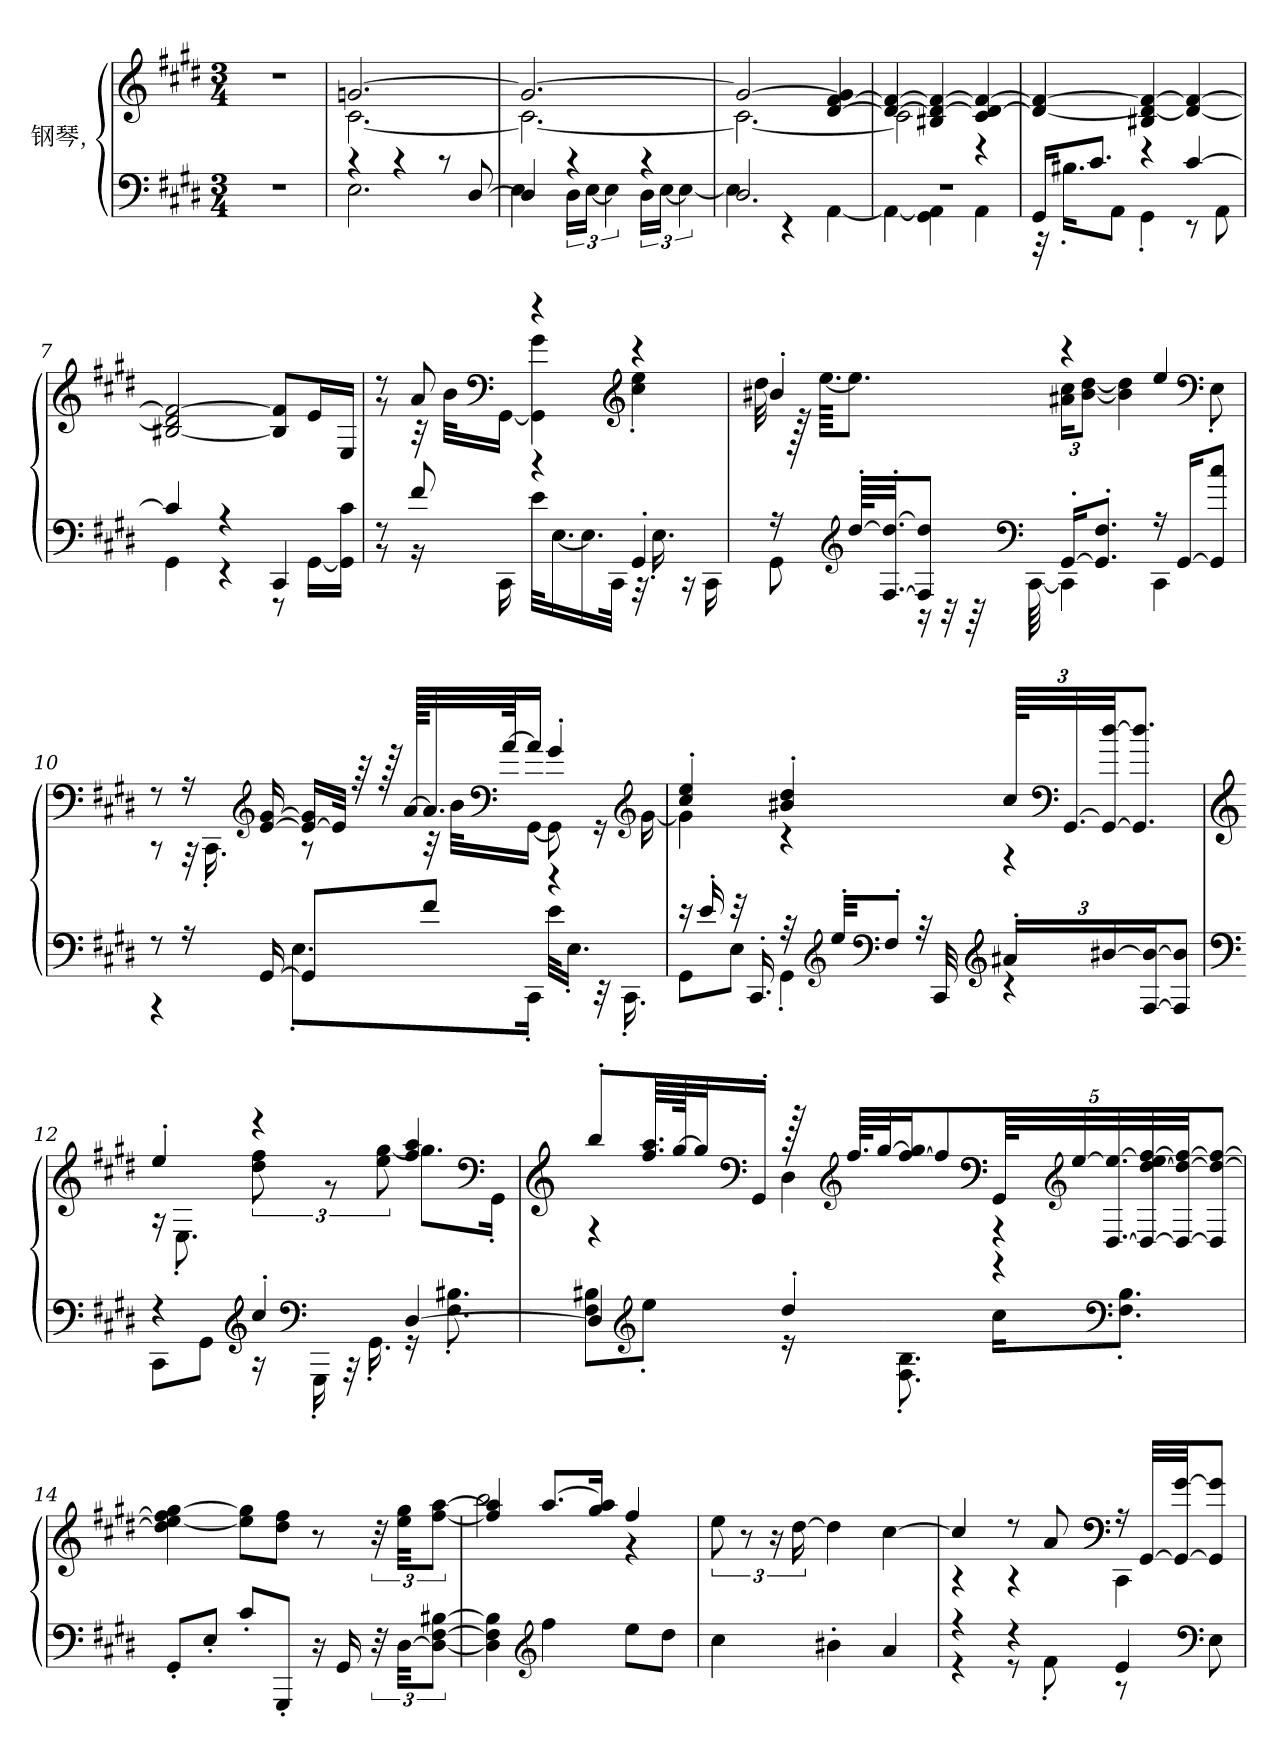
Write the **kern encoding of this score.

**kern	**kern
*part1	*part1
*staff2	*staff1
*I"钢琴,	*
*clefF4	*clefG2
*k[f#c#g#d#]	*k[f#c#g#d#]
*M3/4	*M3/4
*MM130	*MM130
=1	=1
2.r	2.r
=2	=2
*^	*^
4r	2.E\	[2.gn/	[2.c#\
4r	.	.	.
8r	.	.	.
[8D#/	.	.	.
=3	=3	=3	=3
4D#/]	4E\	2.g/_	2.c#\_
4r	24D#\LL	.	.
.	[24E\JJ	.	.
.	6E\]	.	.
4r	24D#\LL	.	.
.	[24E\JJ	.	.
.	6E\_	.	.
=4	=4	=4	=4
2.D#/	4E\]	2g/_	2.c#\_
.	4r	.	.
.	[4AA\	[4d#/ [4f#/ 4g/]	.
=5	=5	=5	=5
2.r	4AA\_	4d#/_ 4f#/_	2c#\]
.	4GG#\ 4AA\]	4B#X/ 4d#/_ 4f#/_	.
.	4AA\	4c#/ 4d#/_ 4f#/_	4r
*	*	*v	*v
=6	=6	=6
16GG#/KL	32r	4d#/_ 4f#/_
.	16.B#X'\KL	.
8.c#/J	.	.
.	8AA\J	.
4r	4GG#'\	4B#X/ 4d#/_ 4f#/_
[4c#/	8r	4d#/_ 4f#/_
.	8AA\	.
!!LO:LB:g=z
=7	=7	=7
4c#/]	4GG#\	[2B#X/ 2d#/] 2f#/_
4r	4r	.
4CC#/	8r	8B#/] 8f#/]L
.	[16GG#\LL	16e/L
.	16GG#\] 16c#\JJ	16E/JJ
=8	=8	=8
*	*	*^
8r	8r	8r	8r
8f#/	16r	8a/	32r
.	.	.	32b\KLL
*	*	*clefF4	*
.	16CC#\	.	[16GG#\JJ
4r	32e\KLL	4r	4GG#\] 4g#\
.	[16.E\	.	.
.	16.E\]	.	.
.	32CC#\JJk	.	.
*	*	*clefG2	*
4GG#'/	32r	4r	4cc#\' 4ee\'
.	16.E'\	.	.
.	16r	.	.
.	16CC#\	.	.
!!LO:LB:g=z	!!
=9	=9	=9	=9
16r	8GG#\	4b#X'/	32dd#\
.	.	.	128r
.	.	.	[64.ee\KKKL
*clefG2	*	*	*
[64dd#'/KLLL	.	.	8.ee\J]
[32.F#/' 32.dd#/_'JJ	.	.	.
8F#/] 8dd#/]J	16r	.	.
.	32r	.	.
.	64r	.	.
*clefF4	*	*	*
.	[64CC#\	.	.
*	*	*	*Xbrackettup
[16GG#'/KL	4CC#\]	4r	24a#X\ 24cc#\KL
.	.	.	[12b#\ [12dd#\J
8.GG#/]' 8.F#/'J	.	.	.
.	.	.	4b#\] 4dd#\]
16r	4CC#\	4ee/	.
[16GG#/KL	.	.	.
*	*	*clefF4	*
8GG#/] 8cc#/J	.	.	8E'\
!!LO:LB:g=z	!!
=10	=10	=10	=10
8r	4r	8r	8r
16r	.	16r	32r
.	.	.	16.CC#'\
*	*	*clefG2	*
[16GG#/	.	[16e/ [16g#/	.
8GG#/L]	8.E'\L	16e/_ 16g#/]LL	8r
.	.	32e/JJk]	.
.	.	64r	.
.	.	128r	.
.	.	[128a/KKLLL	.
8f#/J	.	32.a/]	32r
.	.	.	32b\KLL
*	*	*clefF4	*
.	.	[64a/JK	.
.	16CC#'\Jk	16a/JJ]	[16GG#\JJ
4r	32e\KLL	4g#'/	8GG#\]
.	16.E'\JJ	.	.
.	32r	.	16r
.	16.CC#'\	.	.
*	*	*clefG2	*
.	.	.	[16g#\
!!LO:LB:g=z	!!
=11	=11	=11	=11
16r	8GG#\L	4cc#/' 4ee/'	4g#\]
16e'/	.	.	.
32r	8E\J	.	.
16.CC#'/	.	.	.
32r	4GG#'\	4b#X/' 4dd#/'	4r
*clefG2	*	*	*
32ee'/KKL	.	.	.
*clefF4	*	*	*
8F#'/J	.	.	.
32r	.	.	.
32CC#/	.	.	.
*clefG2	*	*	*
*Xbrackettup	*	*	*
24a#X'/LL	4r	96cc#/KLLL	4r
*	*	*clefF4	*
.	.	[48.GG#/	.
[24b#X/	.	48GG#/_ [48dd#/JJ	.
.	.	8.GG#/] 8.dd#/]J	.
[24F#/ 24b#/_J	.	.	.
8F#/] 8b#/]J	.	.	.
=12	=12	=12	=12
*clefF4	*	*clefG2	*
4r	8CC#\L	4ee'/	16r
.	.	.	8.E'\
.	8GG#\J	.	.
*clefG2	*	*	*
*	*	*	*brackettup
4cc#'/	16r	4r	12dd#\ 12ff#\
*clefF4	*	*	*
.	16GGG#'\	.	.
.	.	.	12r
.	32r	.	.
.	16.GG#'\	.	.
.	.	.	12ee\ [12gg#\
[4D#/	16r	4ff#/ 4aa/	8.gg#\L]
.	8.F#\' 8.B#X\'	.	.
*	*	*clefF4	*
.	.	.	16GG#'\Jk
!!LO:LB:g=z	!!
=13	=13	=13	=13
*	*	*clefG2	*
4D#/]	8F#\ 8B#X\L	8bb'/L	4r
*clefG2	*	*	*
.	8ee'\J	64.ff#/ 64.aa/LLL	.
.	.	[128gg#/JK	.
.	.	32gg#/J]	.
*	*	*clefF4	*
.	.	16GG#'/JJ	.
4dd#'/	16r	128r	4D#\
*	*	*clefG2	*
.	.	64.ff#/KLLL	.
.	.	[32gg#/J	.
.	8.F#\' 8.B#\'	[16ff#/ 16gg#/]J	.
.	.	8ff#/]	.
*	*	*clefF4	*
*	*	*Xbrackettup	*
4r	16cc#\KL	80GG#/KLL	4r
*	*	*clefG2	*
.	.	[40ee/	.
.	.	[40.D#/ 40.ee/_	.
*clefF4	*	*	*
.	8.F#\' 8.B#\'J	.	.
.	.	40D#/_ [40dd#/ 40ee/] [40ff#/	.
.	.	40D#/_ 40dd#/_ 40ff#/_JJ	.
.	.	8D#/] 8dd#/_ 8ff#/_J	.
*v	*v	*	*
*	*v	*v
=14	=14
8GG#'/L	4dd#\] [4ee\ 4ff#\] [4gg#\
8E'/J	.
8c#'/L	8ee\] 8gg#\]L
8GGG#'/J	8dd#\ 8ff#\J
16r	8r
16GG#/	.
*brackettup	*brackettup
48r	48r
[48D#\KKL	48ee\ 48gg#\KKL
12D#\_ [12F#\ [12B#X\J	[12ff#\ [12aa\J
!!LO:PB:g=z
=15	=15
*	*^
4D#\] 4F#\] 4B#\]	4ff#/] 4aa/]	2bb\
*clefG2	*	*
4ff#\	[8.aa/L	.
.	16gg#/ 16aa/]Jk	.
8ee\L	4ff#/	4r
8dd#\J	.	.
*	*v	*v
=16	=16
4cc#\	12ee\
.	12r
.	24r
.	[24dd#\
4b#X'\	4dd#\]
4a/	[4cc#\
=17	=17
*^	*^
4r	4r	4cc#/]	4r
4r	8r	8r	4r
.	8f#'\	8a/	.
*	*	*clefF4	*
4e/	8r	16r	4CC#\
.	.	[32GG#/LLL	.
.	.	32GG#/_ [32g#/JJ	.
*clefF4	*	*	*
.	8E\	8GG#/] 8g#/]J	.
*v	*v	*	*
*	*v	*v
=	=
*-	*-
